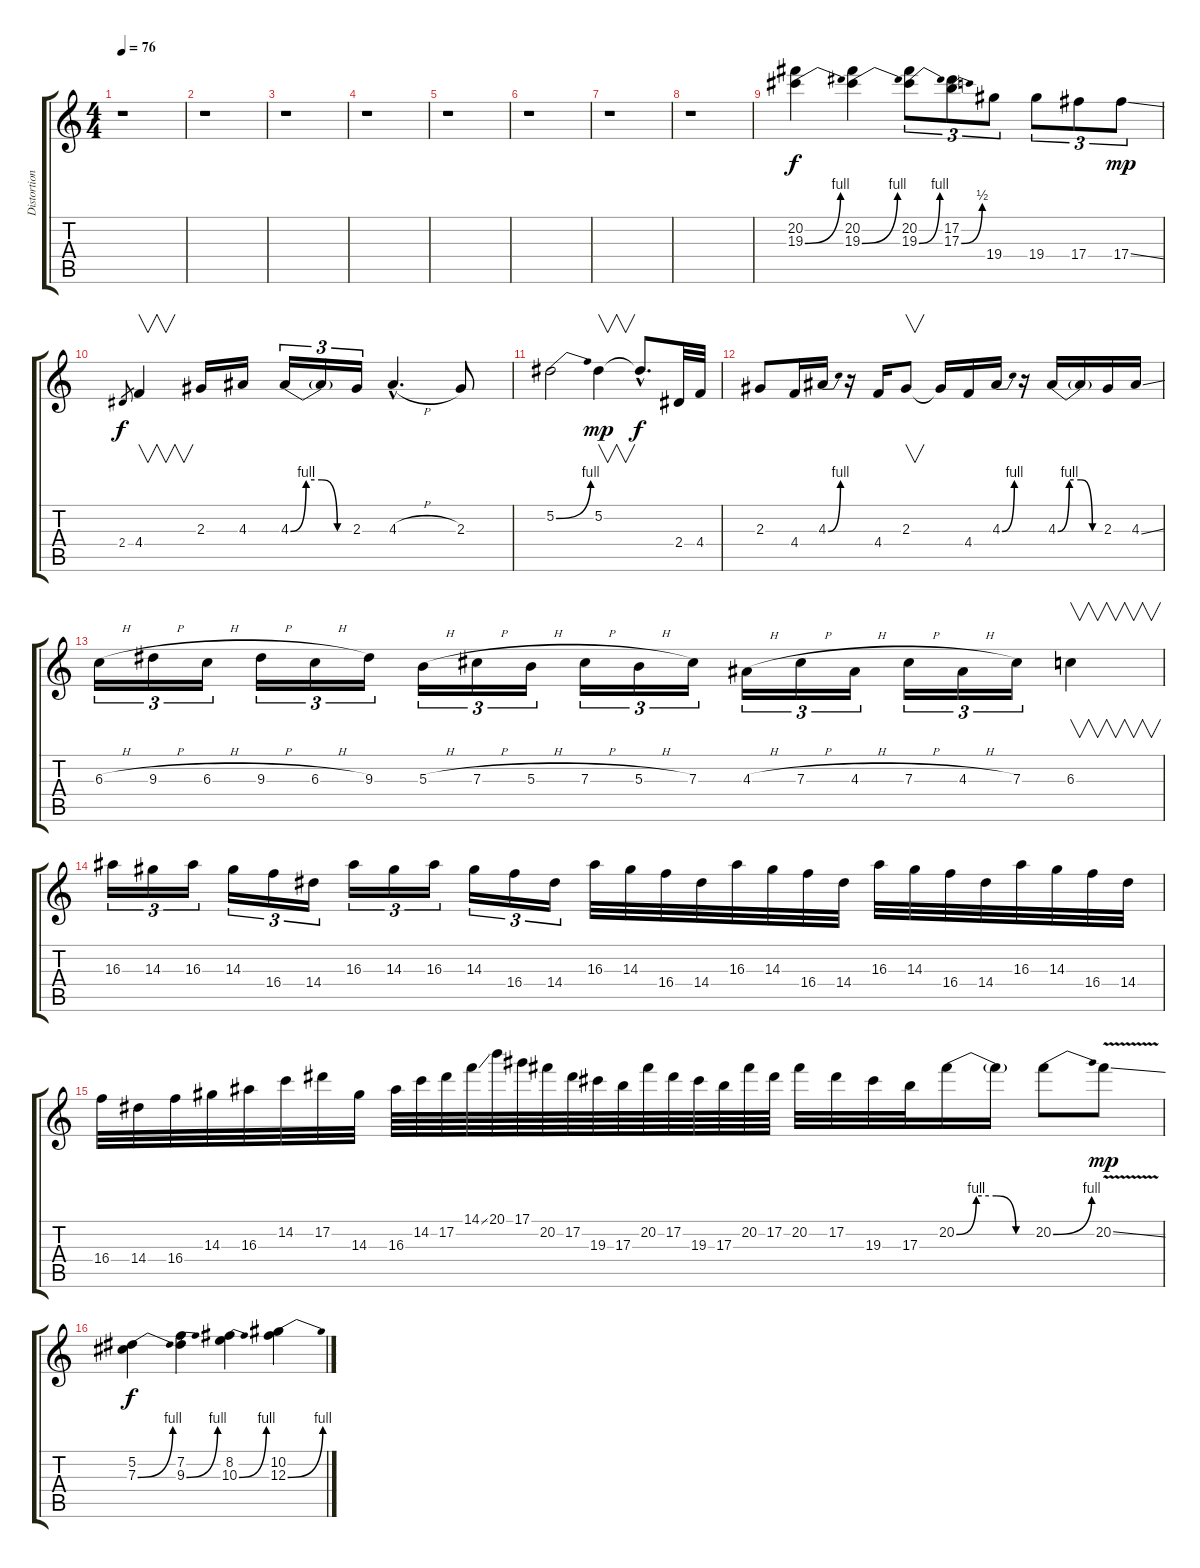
\track ("Distortion Guitar 2" "Distortion") {instrument distortionguitar}
\staff {score tabs}
\tuning (Eb4 Bb3 Gb3 Db3 Ab2 Eb2) {hide}
\ts (4 4)
\tempo 76
\clef g2
\ks c
r.1{dy mp} |
r.1 |
r.1 |
r.1 |
r.1 |
r.1 |
r.1 |
r.1 |
(20.2 19.3{be (bend 0 0 60 4)}).4{dy f} (20.2 19.3{be (bend 0 0 60 4)}).4 (20.2 19.3{be (bend 0 0 60 4)}).8{tu (3 2)} (17.2 17.3{be (bend 0 0 60 2)}).8{tu (3 2)} 19.4.8{tu (3 2)} 19.4.8{tu (3 2)} 17.4.8{tu (3 2)} 17.4{ss}.8{tu (3 2) dy mp} |
2.4.8{gr dy f} 4.4.4{v} 2.3.16 4.3.16 4.3{be (custom 0 0 15 4 30 4 45 0 60 0)}.16{tu (3 2)} 4.3{t}.16{tu (3 2)} 2.3.16{tu (3 2)} 4.3{h hac}.4{d} 2.3.8 |
5.2{be (bend 0 0 60 4)}.2 5.2.4{v dy mp} 5.2{hac t}.8{d dy f} 2.4.32 4.4.32 |
2.3.8 4.4.16 4.3{be (bend 0 0 60 4)}.16 r.16 4.4.16 2.3.8{v} 2.3{t}.16 4.4.16 4.3{be (bend 0 0 60 4)}.16 r.16 4.3{be (custom 0 0 15 4 30 4 45 0 60 0)}.16 4.3{t}.16 2.3.16 4.3{ss}.16 |
6.3{h}.16{tu (3 2)} 9.3{h}.16{tu (3 2)} 6.3{h}.16{tu (3 2)} 9.3{h}.16{tu (3 2)} 6.3{h}.16{tu (3 2)} 9.3.16{tu (3 2)} 5.3{h}.16{tu (3 2)} 7.3{h}.16{tu (3 2)} 5.3{h}.16{tu (3 2)} 7.3{h}.16{tu (3 2)} 5.3{h}.16{tu (3 2)} 7.3.16{tu (3 2)} 4.3{h}.16{tu (3 2)} 7.3{h}.16{tu (3 2)} 4.3{h}.16{tu (3 2)} 7.3{h}.16{tu (3 2)} 4.3{h}.16{tu (3 2)} 7.3.16{tu (3 2)} 6.3.4{v} |
16.3.16{tu (3 2)} 14.3.16{tu (3 2)} 16.3.16{tu (3 2)} 14.3.16{tu (3 2)} 16.4.16{tu (3 2)} 14.4.16{tu (3 2)} 16.3.16{tu (3 2)} 14.3.16{tu (3 2)} 16.3.16{tu (3 2)} 14.3.16{tu (3 2)} 16.4.16{tu (3 2)} 14.4.16{tu (3 2)} 16.3.32 14.3.32 16.4.32 14.4.32 16.3.32 14.3.32 16.4.32 14.4.32 16.3.32 14.3.32 16.4.32 14.4.32 16.3.32 14.3.32 16.4.32 14.4.32 |
16.4.32 14.4.32 16.4.32 14.3.32 16.3.32 14.2.32 17.2.32 14.3.32 16.3.64 14.2.64 17.2.64 14.1{ss}.64 20.1.64 17.1.64 20.2.64 17.2.64 19.3.64 17.3.64 20.2.64 17.2.64 19.3.64 17.3.64 20.2.64 17.2.64 20.2.32 17.2.32 19.3.32 17.3.32 20.2{be (custom 0 0 15 4 30 4 45 0 60 0)}.16 20.2{t}.16 20.2{be (bend 0 0 60 4)}.8 20.2{v ss}.8{dy mp} |
(5.2 7.3{be (bend 0 0 60 4)}).4{dy f} (7.2 9.3{be (bend 0 0 60 4)}).4 (8.2 10.3{be (bend 0 0 60 4)}).4 (10.2 12.3{be (bend 0 0 60 4)}).4
